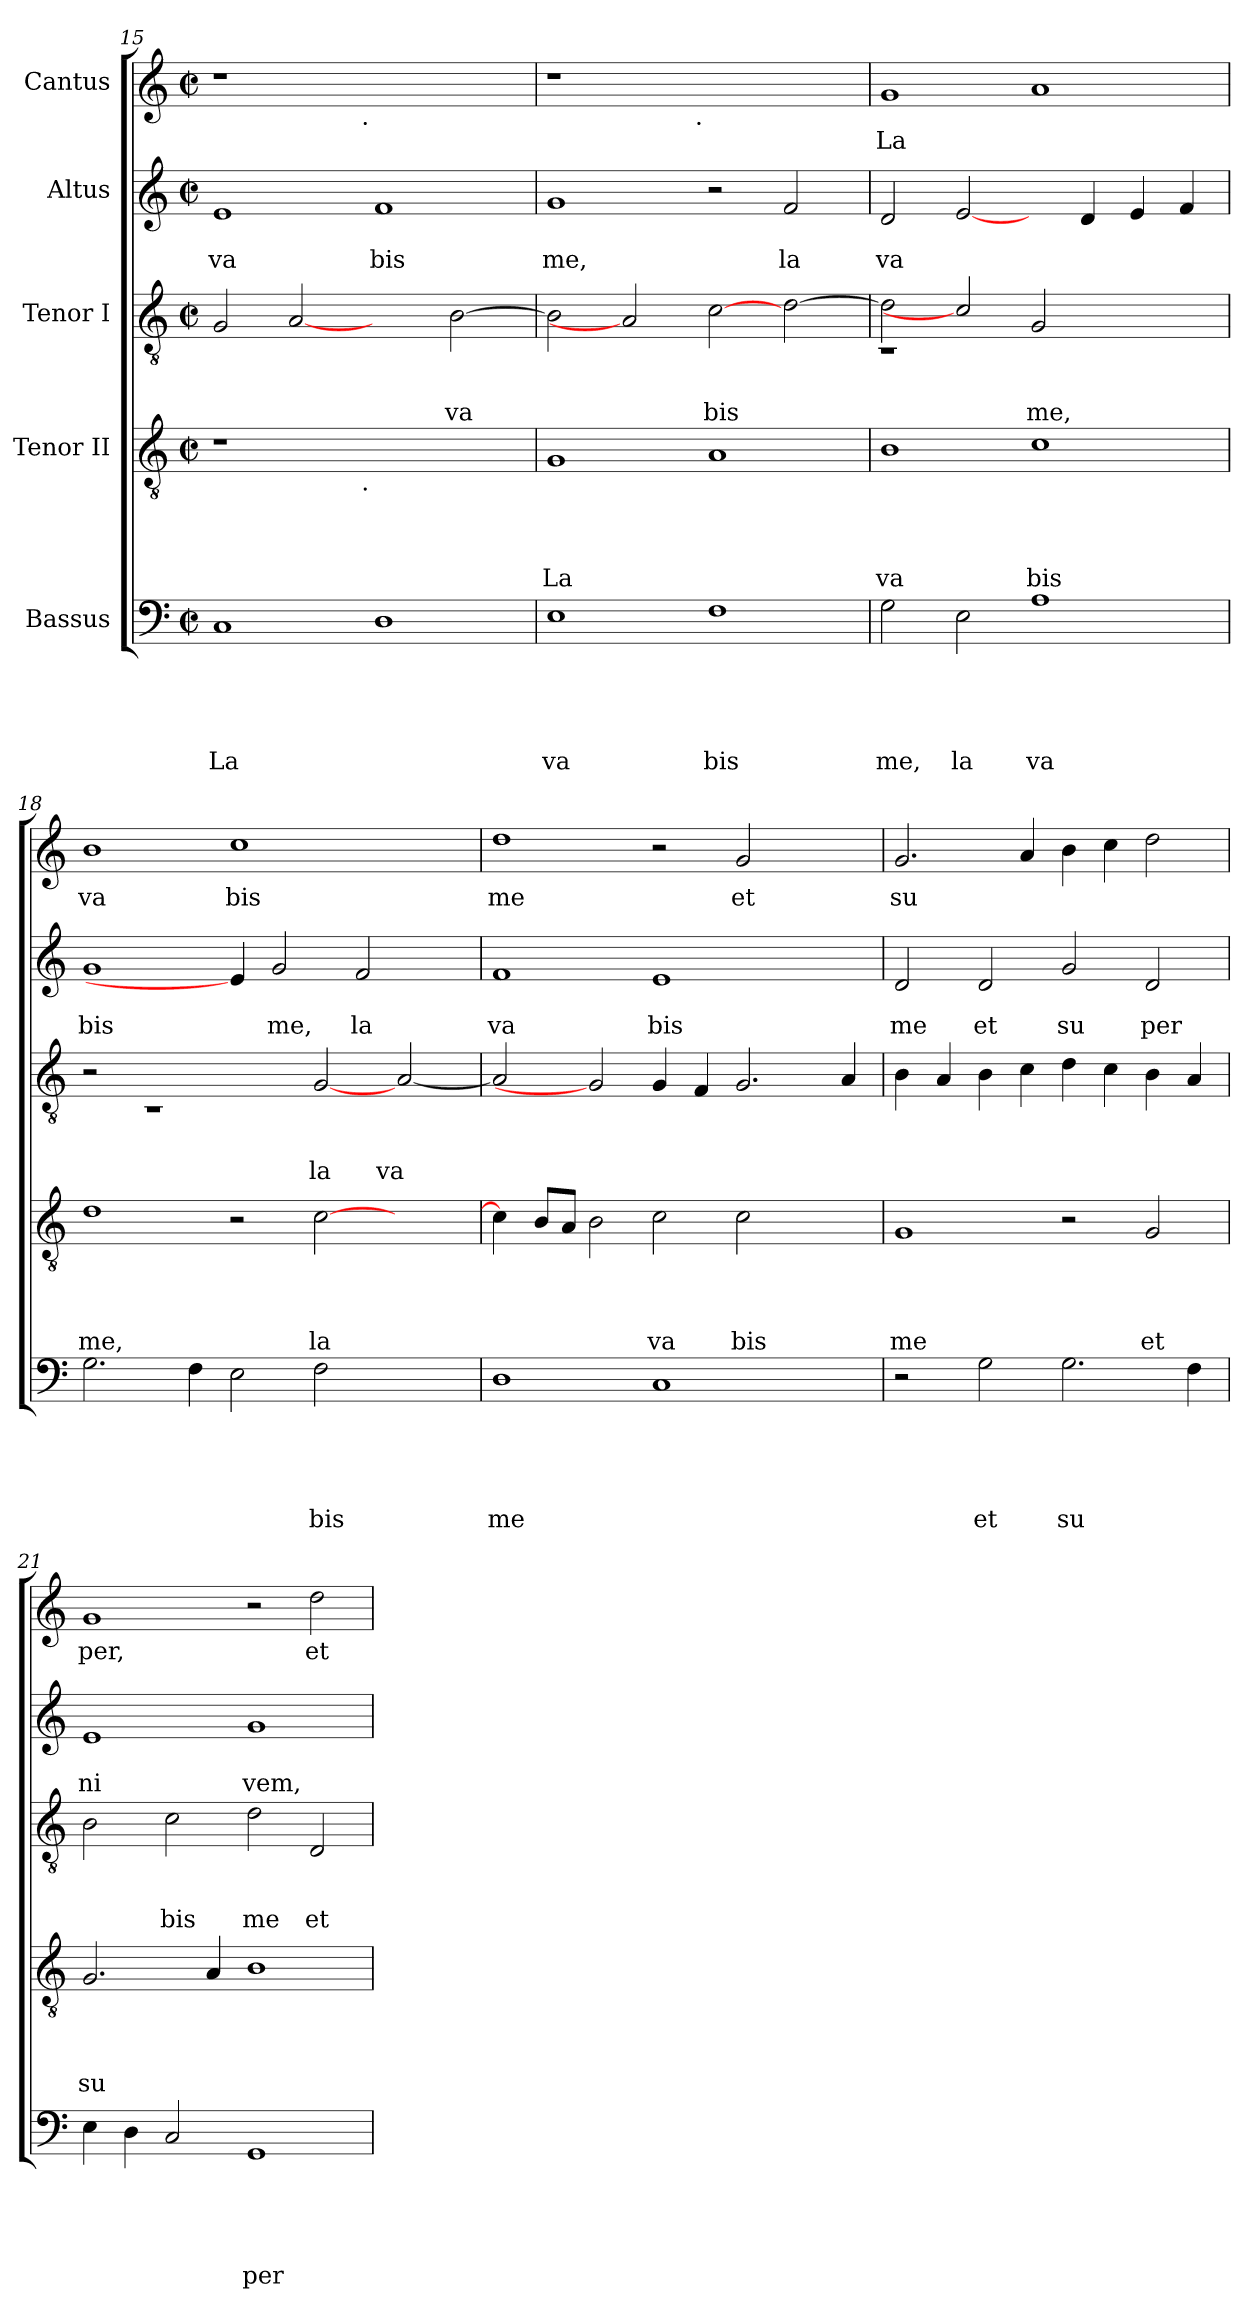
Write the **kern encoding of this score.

**kern	**text	**text	**text	**text	**text	**kern	**text	**text	**text	**text	**kern	**text	**text	**text	**kern	**text	**text	**kern	**text
*part5	*part5	*part5	*part5	*part5	*part5	*part4	*part4	*part4	*part4	*part4	*part3	*part3	*part3	*part3	*part2	*part2	*part2	*part1	*part1
*staff5	*staff5	*staff5	*staff5	*staff5	*staff5	*staff4	*staff4	*staff4	*staff4	*staff4	*staff3	*staff3	*staff3	*staff3	*staff2	*staff2	*staff2	*staff1	*staff1
*I"Bassus	*	*	*	*	*	*I"Tenor II	*	*	*	*	*I"Tenor I	*	*	*	*I"Altus	*	*	*I"Cantus	*
*clefF4	*	*	*	*	*	*clefGv2	*	*	*	*	*clefGv2	*	*	*	*clefG2	*	*	*clefG2	*
*k[]	*	*	*	*	*	*k[]	*	*	*	*	*k[]	*	*	*	*k[]	*	*	*k[]	*
*C:	*	*	*	*	*	*C:	*	*	*	*	*C:	*	*	*	*C:	*	*	*C:	*
*M2/2	*	*	*	*	*	*M2/2	*	*	*	*	*M2/2	*	*	*	*M2/2	*	*	*M2/2	*
*met(c|)	*	*	*	*	*	*met(c|)	*	*	*	*	*met(c|)	*	*	*	*met(c|)	*	*	*met(c|)	*
=15	=15	=15	=15	=15	=15	=15	=15	=15	=15	=15	=15	=15	=15	=15	=15	=15	=15	=15	=15
!	!	!	!	!	!LO:LY:b	!	!	!	!	!	!	!	!	!	!	!	!LO:LY:b	!	!
*	*	*	*	*	*	*^	*	*	*	*	*	*	*	*	*	*	*	*^	*
1C	.	.	.	.	La	1r	2ryy	.	.	.	.	2G/	.	.	.	1e	.	va	1r	2ryy	.
.	.	.	.	.	.	.	4...ryy	.	.	.	.	[2A	.	.	.	.	.	.	.	4...ryy	.
!	!	!	!	!	!	!	!	!	!	!	!	!	!	!	!	!	!	!	!	!LO:TX:b:t=.	!
!	!	!	!	!	!	!	!LO:TX:b:t=.	!	!	!	!	!	!	!	!	!	!	!	!	!	!
.	.	.	.	.	.	.	1ryy	.	.	.	.	.	.	.	.	.	.	.	.	1ryy	.
!	!	!	!	!	!	!	!	!	!	!	!	!	!	!	!	!	!	!LO:LY:b	!	!	!
1D	.	.	.	.	.	1ryy	.	.	.	.	.	2ryy	.	.	.	1f	.	bis	1ryy	.	.
!	!	!	!	!	!	!	!	!	!	!	!	!	!	!	!LO:LY:b	!	!	!	!	!	!
.	.	.	.	.	.	.	.	.	.	.	.	[>2B\	.	.	va	.	.	.	.	.	.
.	.	.	.	.	.	.	32ryy	.	.	.	.	.	.	.	.	.	.	.	.	32ryy	.
=16	=16	=16	=16	=16	=16	=16	=16	=16	=16	=16	=16	=16	=16	=16	=16	=16	=16	=16	=16	=16	=16
!	!	!	!	!	!LO:LY:b	!	!	!	!	!	!LO:LY:b	!	!	!	!	!	!	!LO:LY:b	!	!	!
*	*	*	*	*	*	*v	*v	*	*	*	*	*	*	*	*	*	*	*	*	*	*
1E	.	.	.	.	va	1G	.	.	.	La	2B\]	.	.	.	1g	.	me,	1r	2ryy	.
.	.	.	.	.	.	.	.	.	.	.	2A]	.	.	.	.	.	.	.	4...ryy	.
!	!	!	!	!	!	!	!	!	!	!	!	!	!	!	!	!	!	!	!LO:TX:b:t=.	!
.	.	.	.	.	.	.	.	.	.	.	.	.	.	.	.	.	.	.	1ryy	.
!	!	!	!	!	!LO:LY:b	!	!	!	!	!	!	!	!	!LO:LY:b	!	!	!	!	!	!
1F	.	.	.	.	bis	1A	.	.	.	.	[2c	.	.	bis	2r	.	.	1ryy	.	.
!	!	!	!	!	!	!	!	!	!	!	!	!	!	!	!	!	!LO:LY:b	!	!	!
.	.	.	.	.	.	.	.	.	.	.	[>2d\	.	.	.	2f/	.	la	.	.	.
.	.	.	.	.	.	.	.	.	.	.	.	.	.	.	.	.	.	.	32ryy	.
=17	=17	=17	=17	=17	=17	=17	=17	=17	=17	=17	=17	=17	=17	=17	=17	=17	=17	=17	=17	=17
!	!	!	!	!	!LO:LY:b	!	!	!	!	!LO:LY:b	!	!	!	!	!	!	!LO:LY:b	!	!	!LO:LY:b
*	*	*	*	*	*	*	*	*	*	*	*^	*	*	*	*	*	*	*v	*v	*
2G\	.	.	.	.	me,	1B	.	.	.	va	2d\]	1rC	.	.	.	2d/	.	va	1g	La
!	!	!	!	!	!LO:LY:b	!	!	!	!	!	!	!	!	!	!	!	!	!	!	!
2E\	.	.	.	.	la	.	.	.	.	.	2c]	.	.	.	.	[2e/	.	.	.	.
!	!	!	!	!	!LO:LY:b	!	!	!	!	!LO:LY:b	!	!	!	!	!LO:LY:b	!	!	!	!	!
1A	.	.	.	.	va	1c	.	.	.	bis	2G/	2ryy	.	.	me,	4ryy	.	.	1a	.
.	.	.	.	.	.	.	.	.	.	.	.	.	.	.	.	4d/	.	.	.	.
.	.	.	.	.	.	.	.	.	.	.	2ryy	2ryy	.	.	.	4e/	.	.	.	.
.	.	.	.	.	.	.	.	.	.	.	.	.	.	.	.	4f/	.	.	.	.
*	*	*	*	*	*	*	*	*	*	*	*v	*v	*	*	*	*	*	*	*	*
=18	=18	=18	=18	=18	=18	=18	=18	=18	=18	=18	=18	=18	=18	=18	=18	=18	=18	=18	=18
!	!	!	!	!	!	!	!	!	!	!LO:LY:b	!	!	!	!	!	!	!LO:LY:b	!	!LO:LY:b
2.G\	.	.	.	.	.	1d	.	.	.	me,	2r	.	.	.	1g	.	bis	1b	va
.	.	.	.	.	.	.	.	.	.	.	1rC	.	.	.	.	.	.	.	.
4F\	.	.	.	.	.	.	.	.	.	.	.	.	.	.	.	.	.	.	.
!	!	!	!	!	!	!	!	!	!	!	!	!	!	!	!	!	!	!	!LO:LY:b
2E\	.	.	.	.	.	2r	.	.	.	.	.	.	.	.	4e/]	.	.	1cc	bis
!	!	!	!	!	!	!	!	!	!	!	!	!	!	!	!	!	!LO:LY:b	!	!
.	.	.	.	.	.	.	.	.	.	.	.	.	.	.	2g/	.	me,	.	.
!	!	!	!	!	!LO:LY:b	!	!	!	!	!LO:LY:b	!	!	!	!LO:LY:b	!	!	!	!	!
2F\	.	.	.	.	bis	[>2c\	.	.	.	la	[2G	.	.	la	.	.	.	.	.
!	!	!	!	!	!	!	!	!	!	!	!	!	!	!	!	!	!LO:LY:b	!	!
.	.	.	.	.	.	.	.	.	.	.	.	.	.	.	2f/	.	la	.	.
!	!	!	!	!	!	!	!	!	!	!	!	!	!	!LO:LY:b	!	!	!	!	!
2ryy	.	.	.	.	.	2ryy	.	.	.	.	[<2A/	.	.	va	.	.	.	2ryy	.
.	.	.	.	.	.	.	.	.	.	.	.	.	.	.	4ryy	.	.	.	.
=19	=19	=19	=19	=19	=19	=19	=19	=19	=19	=19	=19	=19	=19	=19	=19	=19	=19	=19	=19
!	!	!	!	!	!LO:LY:b	!	!	!	!	!	!	!	!	!	!	!	!LO:LY:b	!	!LO:LY:b
1D	.	.	.	.	me	4c\]	.	.	.	.	2A/]	.	.	.	1f	.	va	1dd	me
.	.	.	.	.	.	8B/L	.	.	.	.	.	.	.	.	.	.	.	.	.
.	.	.	.	.	.	8A/J	.	.	.	.	.	.	.	.	.	.	.	.	.
.	.	.	.	.	.	2B\	.	.	.	.	2G]	.	.	.	.	.	.	.	.
!	!	!	!	!	!	!	!	!	!	!LO:LY:b	!	!	!	!	!	!	!LO:LY:b	!	!
1C	.	.	.	.	.	2c\	.	.	.	va	4G/	.	.	.	1e	.	bis	2r	.
.	.	.	.	.	.	.	.	.	.	.	4F/	.	.	.	.	.	.	.	.
!	!	!	!	!	!	!	!	!	!	!LO:LY:b	!	!	!	!	!	!	!	!	!LO:LY:b
.	.	.	.	.	.	2c\	.	.	.	bis	2.G/	.	.	.	.	.	.	2g/	et
2ryy	.	.	.	.	.	2ryy	.	.	.	.	.	.	.	.	2ryy	.	.	2ryy	.
.	.	.	.	.	.	.	.	.	.	.	4A/	.	.	.	.	.	.	.	.
!!LO:PB:g=z
=20	=20	=20	=20	=20	=20	=20	=20	=20	=20	=20	=20	=20	=20	=20	=20	=20	=20	=20	=20
!	!	!	!	!	!	!	!	!	!	!LO:LY:b	!	!	!	!	!	!	!LO:LY:b	!	!LO:LY:b
2r	.	.	.	.	.	1G	.	.	.	me	4B\	.	.	.	2d/	.	me	2.g/	su
.	.	.	.	.	.	.	.	.	.	.	4A/	.	.	.	.	.	.	.	.
!	!	!	!	!	!LO:LY:b	!	!	!	!	!	!	!	!	!	!	!	!LO:LY:b	!	!
2G\	.	.	.	.	et	.	.	.	.	.	4B\	.	.	.	2d/	.	et	.	.
.	.	.	.	.	.	.	.	.	.	.	4c\	.	.	.	.	.	.	4a/	.
!	!	!	!	!	!LO:LY:b	!	!	!	!	!	!	!	!	!	!	!	!LO:LY:b	!	!
2.G\	.	.	.	.	su	2r	.	.	.	.	4d\	.	.	.	2g/	.	su	4b\	.
.	.	.	.	.	.	.	.	.	.	.	4c\	.	.	.	.	.	.	4cc\	.
!	!	!	!	!	!	!	!	!	!	!LO:LY:b	!	!	!	!	!	!	!LO:LY:b	!	!
.	.	.	.	.	.	2G/	.	.	.	et	4B\	.	.	.	2d/	.	per	2dd\	.
4F\	.	.	.	.	.	.	.	.	.	.	4A/	.	.	.	.	.	.	.	.
=21	=21	=21	=21	=21	=21	=21	=21	=21	=21	=21	=21	=21	=21	=21	=21	=21	=21	=21	=21
!	!	!	!	!	!	!	!	!	!	!LO:LY:b	!	!	!	!	!	!	!LO:LY:b	!	!LO:LY:b
4E\	.	.	.	.	.	2.G/	.	.	.	su	2B\	.	.	.	1e	.	ni	1g	per,
4D\	.	.	.	.	.	.	.	.	.	.	.	.	.	.	.	.	.	.	.
!	!	!	!	!	!	!	!	!	!	!	!	!	!	!LO:LY:b	!	!	!	!	!
2C/	.	.	.	.	.	.	.	.	.	.	2c\	.	.	bis	.	.	.	.	.
.	.	.	.	.	.	4A/	.	.	.	.	.	.	.	.	.	.	.	.	.
!	!	!	!	!	!LO:LY:b	!	!	!	!	!	!	!	!	!LO:LY:b	!	!	!LO:LY:b	!	!
1GG	.	.	.	.	per	1B	.	.	.	.	2d\	.	.	me	1g	.	vem,	2r	.
!	!	!	!	!	!	!	!	!	!	!	!	!	!	!LO:LY:b	!	!	!	!	!LO:LY:b
.	.	.	.	.	.	.	.	.	.	.	2D/	.	.	et	.	.	.	2dd\	et
=	=	=	=	=	=	=	=	=	=	=	=	=	=	=	=	=	=	=	=
*-	*-	*-	*-	*-	*-	*-	*-	*-	*-	*-	*-	*-	*-	*-	*-	*-	*-	*-	*-
